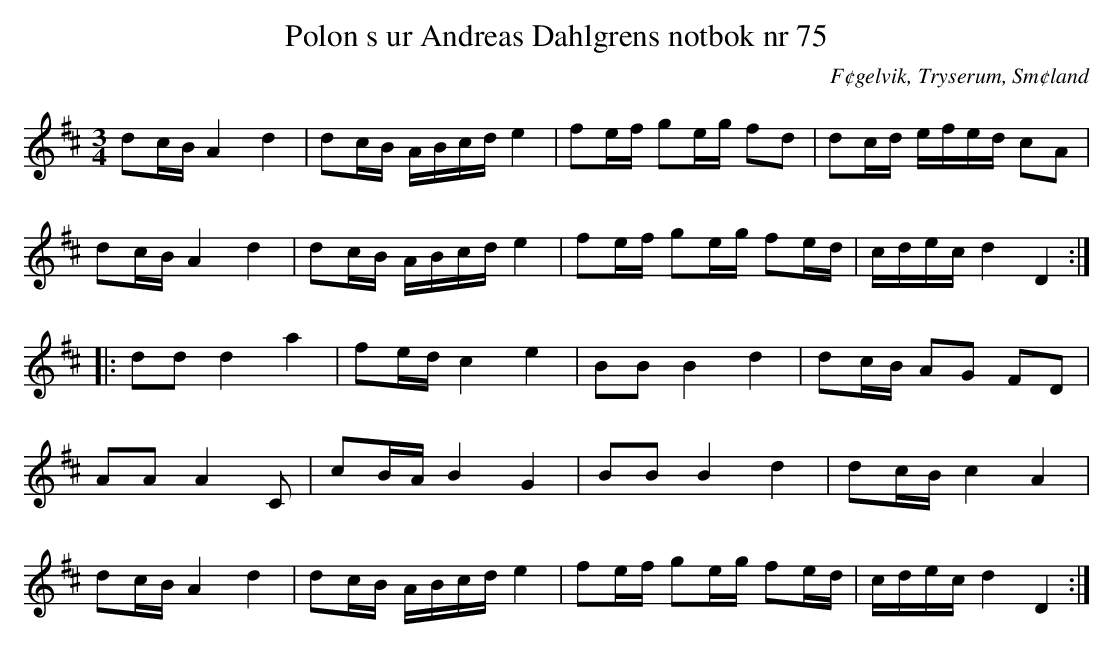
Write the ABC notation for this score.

X:1
T: Polon s ur Andreas Dahlgrens notbok nr 75
O: F¢gelvik, Tryserum, Sm¢land
M: 3/4
L: 1/16
K: D
d2cB A4 d4 | d2cB ABcd e4 | f2ef g2eg f2d2 | d2cd efed c2A2 |
d2cB A4 d4 | d2cB ABcd e4 | f2ef g2eg f2ed | cdec d4 D4 ::
d2d2 d4 a4 | f2ed c4 e4 | B2B2 B4 d4 | d2cB A2G2 F2D2 |
A2A2 A4 C2 | c2BA B4 G4 | B2B2 B4 d4 | d2cB c4 A4 |
d2cB A4 d4 | d2cB ABcd e4 | f2ef g2eg f2ed | cdec d4 D4 :|
